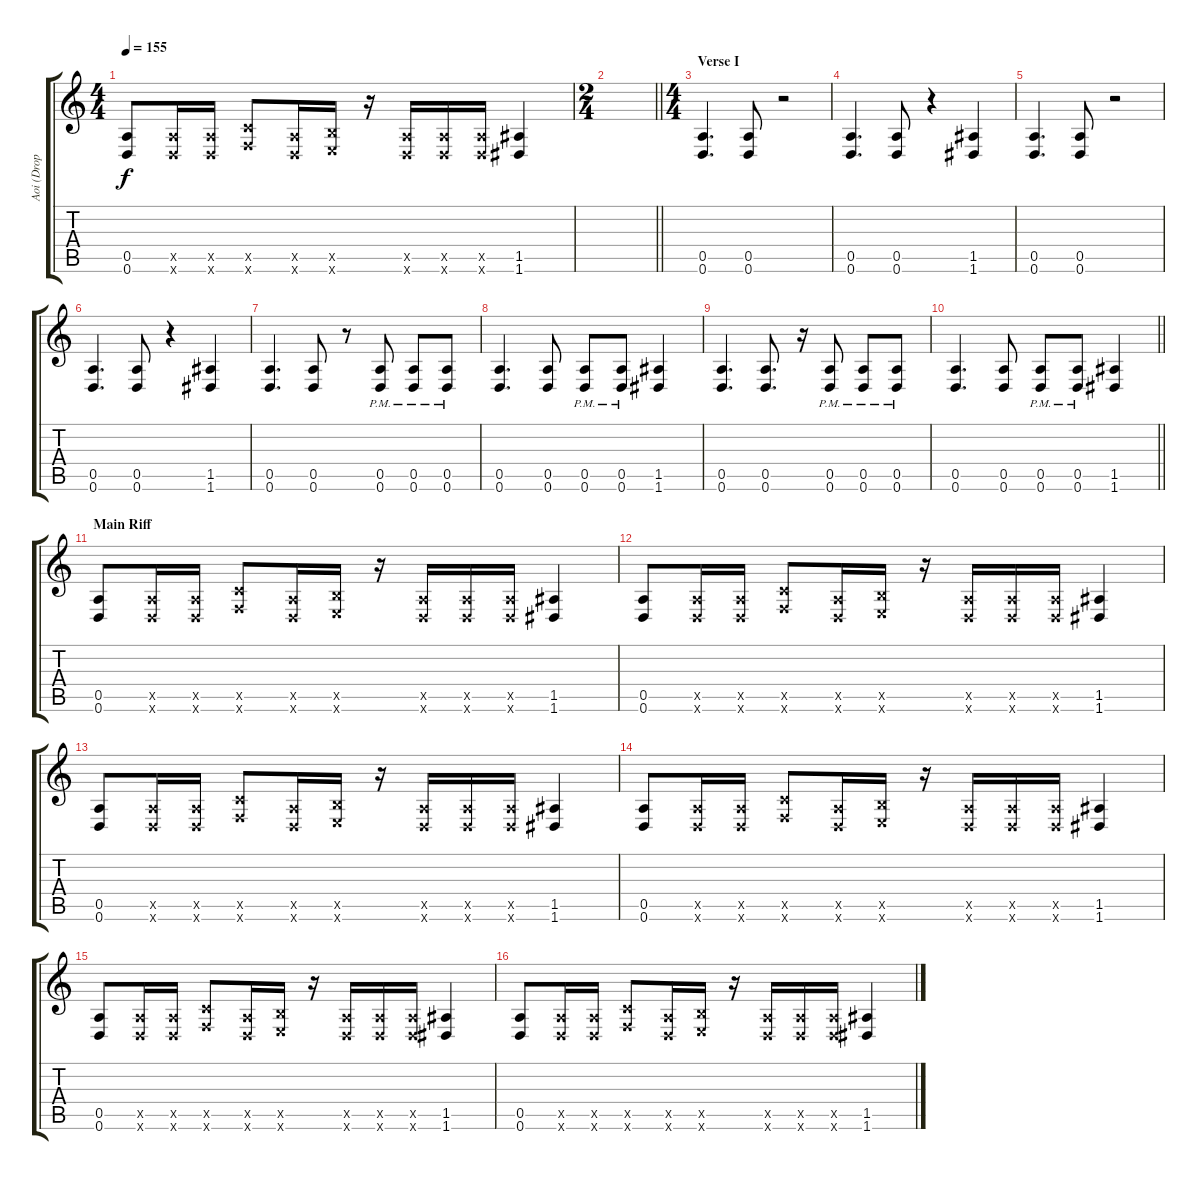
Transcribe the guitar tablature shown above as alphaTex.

\track ("Aoi (Drop D)" "Aoi (Drop ") {instrument overdrivenguitar}
\staff {score tabs}
\tuning (E4 B3 G3 D3 A2 D2) {hide}
\ts (4 4)
\tempo 155
\clef g2
\ks c
(0.5 0.6).8{dy f} (0.5{x} 0.6{x}).16 (0.5{x} 0.6{x}).16 (3.5{x} 3.6{x}).8 (0.5{x} 0.6{x}).16 (2.5{x} 2.6{x}).16 r.16 (0.5{x} 0.6{x}).16 (0.5{x} 0.6{x}).16 (0.5{x} 0.6{x}).16 (1.5 1.6).4 |
\ts (2 4)
\barLineRight lightlight
|
\ts (4 4)
\section ("" "Verse I")
(0.5 0.6).4{d} (0.5 0.6).8 r.2 |
(0.5 0.6).4{d} (0.5 0.6).8 r.4 (1.5 1.6).4 |
(0.5 0.6).4{d} (0.5 0.6).8 r.2 |
(0.5 0.6).4{d} (0.5 0.6).8 r.4 (1.5 1.6).4 |
(0.5 0.6).4{d} (0.5 0.6).8 r.8 (0.5{pm} 0.6{pm}).8 (0.5{pm} 0.6{pm}).8 (0.5{pm} 0.6{pm}).8 |
(0.5 0.6).4{d} (0.5 0.6).8 (0.5{pm} 0.6{pm}).8 (0.5{pm} 0.6{pm}).8 (1.5 1.6).4 |
(0.5 0.6).4{d} (0.5 0.6).8{d} r.16 (0.5{pm} 0.6{pm}).8 (0.5{pm} 0.6{pm}).8 (0.5{pm} 0.6{pm}).8 |
\barLineRight lightlight
(0.5 0.6).4{d} (0.5 0.6).8 (0.5{pm} 0.6{pm}).8 (0.5{pm} 0.6{pm}).8 (1.5 1.6).4 |
\section ("" "Main Riff")
(0.5 0.6).8 (0.5{x} 0.6{x}).16 (0.5{x} 0.6{x}).16 (3.5{x} 3.6{x}).8 (0.5{x} 0.6{x}).16 (2.5{x} 2.6{x}).16 r.16 (0.5{x} 0.6{x}).16 (0.5{x} 0.6{x}).16 (0.5{x} 0.6{x}).16 (1.5 1.6).4 |
(0.5 0.6).8 (0.5{x} 0.6{x}).16 (0.5{x} 0.6{x}).16 (3.5{x} 3.6{x}).8 (0.5{x} 0.6{x}).16 (2.5{x} 2.6{x}).16 r.16 (0.5{x} 0.6{x}).16 (0.5{x} 0.6{x}).16 (0.5{x} 0.6{x}).16 (1.5 1.6).4 |
(0.5 0.6).8 (0.5{x} 0.6{x}).16 (0.5{x} 0.6{x}).16 (3.5{x} 3.6{x}).8 (0.5{x} 0.6{x}).16 (2.5{x} 2.6{x}).16 r.16 (0.5{x} 0.6{x}).16 (0.5{x} 0.6{x}).16 (0.5{x} 0.6{x}).16 (1.5 1.6).4 |
(0.5 0.6).8 (0.5{x} 0.6{x}).16 (0.5{x} 0.6{x}).16 (3.5{x} 3.6{x}).8 (0.5{x} 0.6{x}).16 (2.5{x} 2.6{x}).16 r.16 (0.5{x} 0.6{x}).16 (0.5{x} 0.6{x}).16 (0.5{x} 0.6{x}).16 (1.5 1.6).4 |
(0.5 0.6).8 (0.5{x} 0.6{x}).16 (0.5{x} 0.6{x}).16 (3.5{x} 3.6{x}).8 (0.5{x} 0.6{x}).16 (2.5{x} 2.6{x}).16 r.16 (0.5{x} 0.6{x}).16 (0.5{x} 0.6{x}).16 (0.5{x} 0.6{x}).16 (1.5 1.6).4 |
(0.5 0.6).8 (0.5{x} 0.6{x}).16 (0.5{x} 0.6{x}).16 (3.5{x} 3.6{x}).8 (0.5{x} 0.6{x}).16 (2.5{x} 2.6{x}).16 r.16 (0.5{x} 0.6{x}).16 (0.5{x} 0.6{x}).16 (0.5{x} 0.6{x}).16 (1.5 1.6).4
